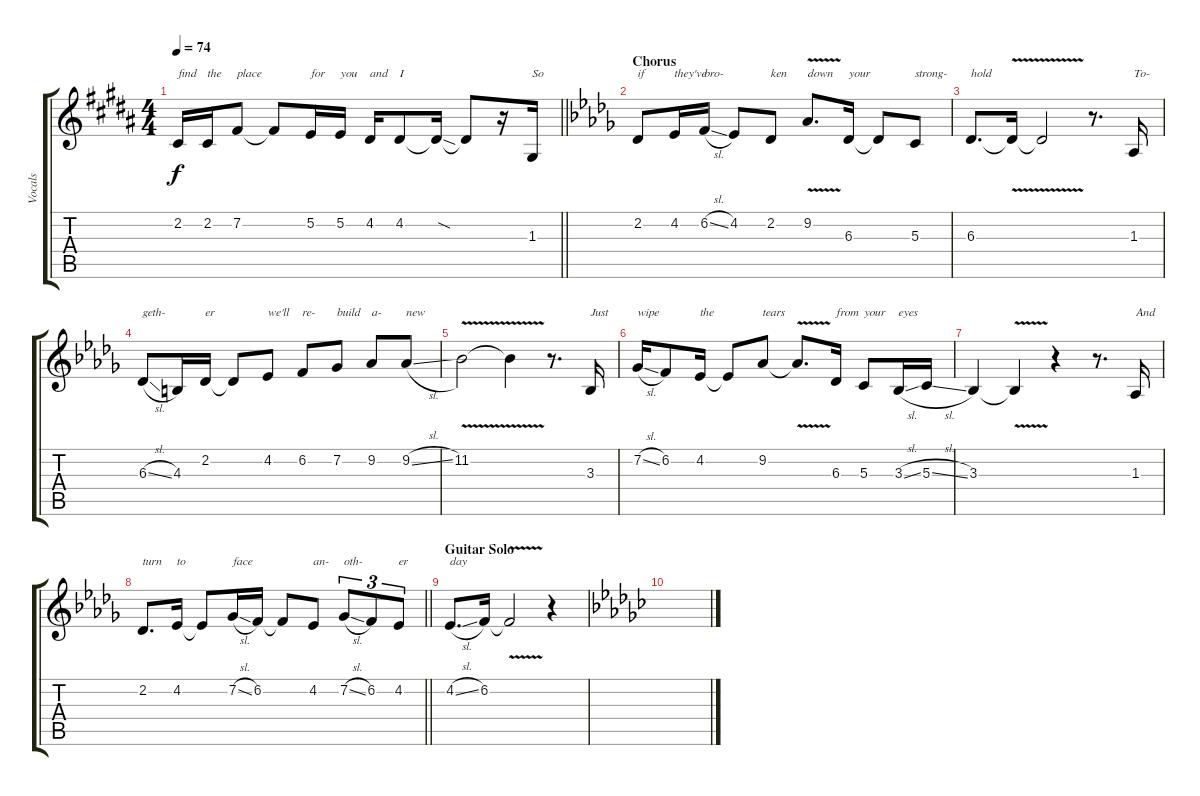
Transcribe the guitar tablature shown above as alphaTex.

\track ("Vocals" "Vocals") {instrument bassoon}
\staff {score tabs}
\tuning (E4 B3 G3 D3 A2 E2) {hide}
\ts (4 4)
\tempo 74
\clef g2
\barLineRight lightlight
\ks g#minor
2.2.16{txt "find" dy f} 2.2.16{txt "the"} 7.2.8{txt "place"} 7.2{t}.8 5.2.16{txt "for"} 5.2.16{txt "you"} 4.2.16{txt "and"} 4.2.8{txt "I"} 4.2{sod t}.16 4.2{t}.8 r.16 1.3.16{txt "So"} |
\section ("" "Chorus")
\ks db
2.2.8{txt "if"} 4.2.16{txt "they've"} 6.2{sl}.16{txt "bro-"} 4.2.8 2.2.8{txt "ken"} 9.2{v}.8{d txt "down"} 6.3.16{txt "your"} 6.3{t}.8 5.3.8{txt "strong-"} |
6.3.8{d txt "hold"} 6.3{v t}.16 6.3{t}.2 r.8{d} 1.3.16{txt "To-"} |
6.3{sl}.8{txt "geth-"} 4.3.16 2.2.16{txt "er"} 2.2{t}.8 4.2.8{txt "we'll"} 6.2.8{txt "re-"} 7.2.8{txt "build"} 9.2.8{txt "a-"} 9.2{sl}.8{txt "new"} |
11.2{v}.2 11.2{t}.4 r.8{d} 3.3.16{txt "Just"} |
7.2{sl}.16{txt "wipe"} 6.2.8 4.2.16{txt "the"} 4.2{t}.8 9.2.8{txt "tears"} 9.2{v t}.8{d} 6.3.16{txt "from"} 5.3.8{txt "your"} 3.3{sl}.16{txt "eyes"} 5.3{sl}.16 |
3.3.4 3.3{v t}.4 r.4 r.8{d} 1.3.16{txt "And"} |
\barLineRight lightlight
2.2.8{d txt "turn"} 4.2.16{txt "to"} 4.2{t}.8 7.2{sl}.16{txt "face"} 6.2.16 6.2{t}.8 4.2.8{txt "an-"} 7.2{sl}.8{tu (3 2) txt "oth-"} 6.2.8{tu (3 2)} 4.2.8{tu (3 2) txt "er"} |
\section ("" "Guitar Solo")
4.2{sl}.8{d txt "day"} 6.2.16 6.2{v t}.2 r.4 |
\ks ebminor
